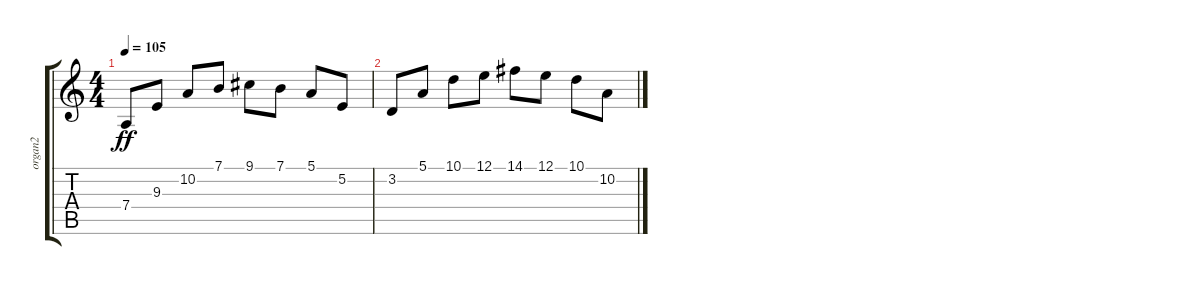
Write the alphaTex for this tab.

\track ("organ2" "organ2") {instrument drawbarorgan}
\staff {score tabs}
\tuning (E4 B3 G3 D3 A2 E2) {hide}
\ts (4 4)
\tempo 105
\clef g2
\ks c
7.4.8{dy ff} 9.3.8 10.2.8 7.1.8 9.1.8 7.1.8 5.1.8 5.2.8 |
3.2.8 5.1.8 10.1.8 12.1.8 14.1.8 12.1.8 10.1.8 10.2.8
